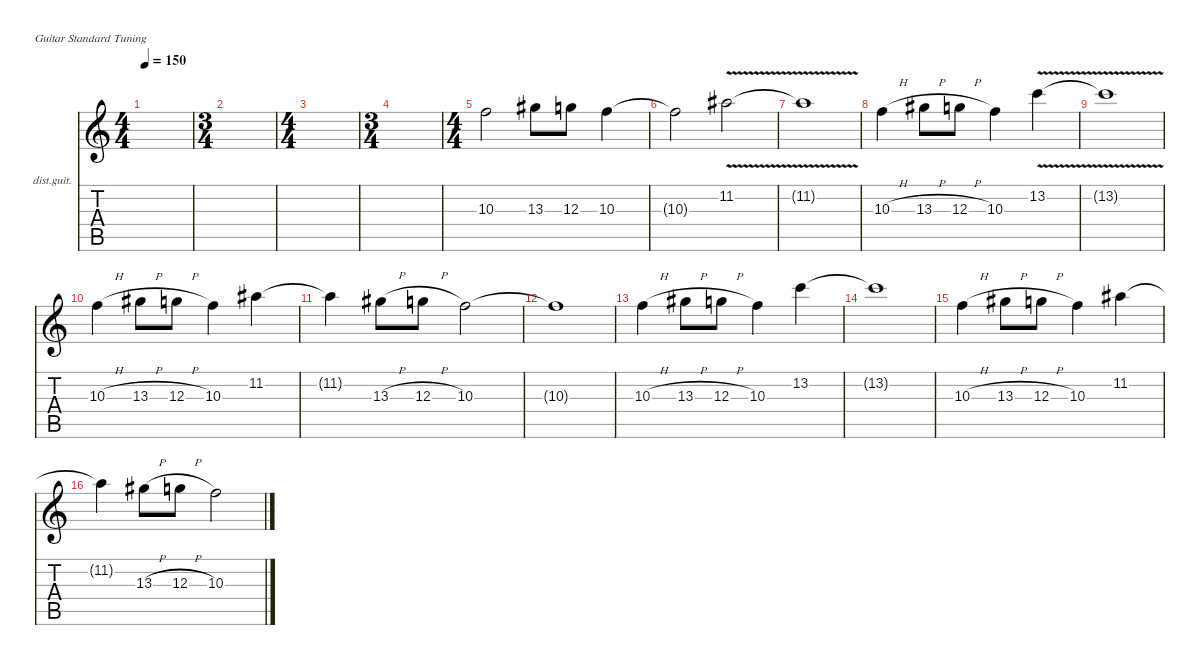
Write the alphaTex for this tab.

\defaultSystemsLayout 4
\hideDynamics
\bracketExtendMode nobrackets
\firstSystemTrackNameOrientation horizontal
\otherSystemsTrackNameOrientation horizontal
\track ("Distortion Guitar" "dist.guit.") {instrument distortionguitar}
\staff {score tabs}
\tuning (E4 B3 G3 D3 A2 E2)
\ts (4 4)
\tempo 150
\clef g2
\ks c
|
\ts (3 4)
\beaming (8 2 2 2)
|
\ts (4 4)
\beaming (8 2 2 2 2)
|
\ts (3 4)
\beaming (8 2 2 2)
|
\ts (4 4)
\beaming (8 2 2 2 2)
10.3.2 13.3{acc #}.8 12.3.8 10.3.4 |
10.3{t}.2 11.2{v acc #}.2 |
11.2{v t acc #}.1 |
10.3{h}.4 13.3{h acc #}.8 12.3{h}.8 10.3.4 13.2{v}.4 |
13.2{v t}.1 |
10.3{h}.4 13.3{h acc #}.8 12.3{h}.8 10.3.4 11.2{acc #}.4 |
11.2{t acc #}.4 13.3{h acc #}.8 12.3{h}.8 10.3.2 |
10.3{t}.1 |
10.3{h}.4 13.3{h acc #}.8 12.3{h}.8 10.3.4 13.2.4 |
13.2{t}.1 |
10.3{h}.4 13.3{h acc #}.8 12.3{h}.8 10.3.4 11.2{acc #}.4 |
11.2{t acc #}.4 13.3{h acc #}.8 12.3{h}.8 10.3.2
